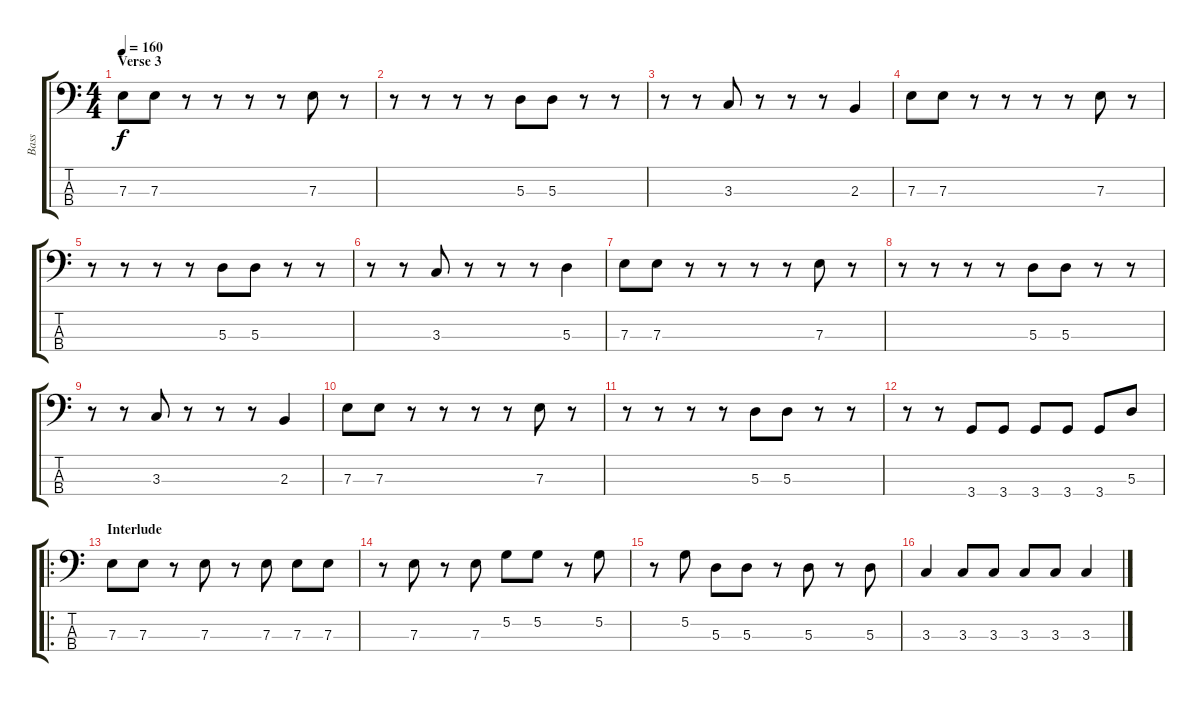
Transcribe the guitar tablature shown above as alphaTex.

\track ("Bass" "Bass") {instrument electricbassfinger}
\staff {score tabs}
\tuning (G2 D2 A1 E1) {hide}
\ts (4 4)
\section ("" "Verse 3")
\tempo 160
\clef f4
\ks c
7.3.8{dy f} 7.3.8 r.8 r.8 r.8 r.8 7.3.8 r.8 |
r.8 r.8 r.8 r.8 5.3.8 5.3.8 r.8 r.8 |
r.8 r.8 3.3.8 r.8 r.8 r.8 2.3.4 |
7.3.8 7.3.8 r.8 r.8 r.8 r.8 7.3.8 r.8 |
r.8 r.8 r.8 r.8 5.3.8 5.3.8 r.8 r.8 |
r.8 r.8 3.3.8 r.8 r.8 r.8 5.3.4 |
7.3.8 7.3.8 r.8 r.8 r.8 r.8 7.3.8 r.8 |
r.8 r.8 r.8 r.8 5.3.8 5.3.8 r.8 r.8 |
r.8 r.8 3.3.8 r.8 r.8 r.8 2.3.4 |
7.3.8 7.3.8 r.8 r.8 r.8 r.8 7.3.8 r.8 |
r.8 r.8 r.8 r.8 5.3.8 5.3.8 r.8 r.8 |
r.8 r.8 3.4.8 3.4.8 3.4.8 3.4.8 3.4.8 5.3.8 |
\ro
\section ("" "Interlude")
7.3.8 7.3.8 r.8 7.3.8 r.8 7.3.8 7.3.8 7.3.8 |
r.8 7.3.8 r.8 7.3.8 5.2.8 5.2.8 r.8 5.2.8 |
r.8 5.2.8 5.3.8 5.3.8 r.8 5.3.8 r.8 5.3.8 |
3.3.4 3.3.8 3.3.8 3.3.8 3.3.8 3.3.4
